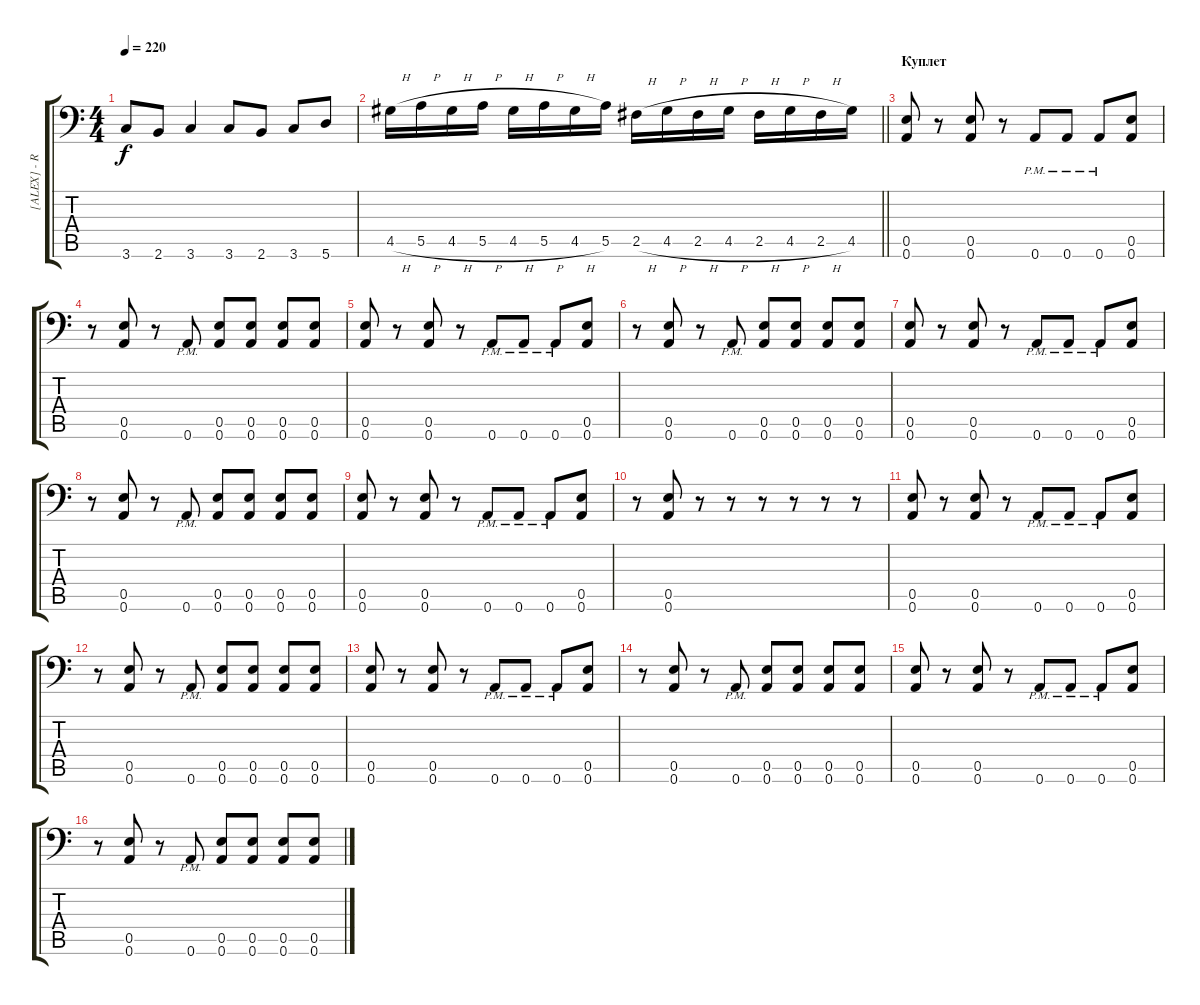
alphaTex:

\track ("[ALEX] - Rhythm" "[ALEX] - R") {instrument distortionguitar}
\staff {score tabs}
\tuning (B3 Gb3 D3 A2 E2 A1) {hide}
\ts (4 4)
\tempo 220
\clef f4
\ks c
3.6.8{dy f} 2.6.8 3.6.4 3.6.8 2.6.8 3.6.8 5.6.8 |
\barLineRight lightlight
4.5{h}.16 5.5{h}.16 4.5{h}.16 5.5{h}.16 4.5{h}.16 5.5{h}.16 4.5{h}.16 5.5.16 2.5{h}.16 4.5{h}.16 2.5{h}.16 4.5{h}.16 2.5{h}.16 4.5{h}.16 2.5{h}.16 4.5.16 |
\section ("" "Куплет")
(0.5 0.6).8 r.8 (0.5 0.6).8 r.8 0.6{pm}.8 0.6{pm}.8 0.6{pm}.8 (0.5 0.6).8 |
r.8 (0.5 0.6).8 r.8 0.6{pm}.8 (0.5 0.6).8 (0.5 0.6).8 (0.5 0.6).8 (0.5 0.6).8 |
(0.5 0.6).8 r.8 (0.5 0.6).8 r.8 0.6{pm}.8 0.6{pm}.8 0.6{pm}.8 (0.5 0.6).8 |
r.8 (0.5 0.6).8 r.8 0.6{pm}.8 (0.5 0.6).8 (0.5 0.6).8 (0.5 0.6).8 (0.5 0.6).8 |
(0.5 0.6).8 r.8 (0.5 0.6).8 r.8 0.6{pm}.8 0.6{pm}.8 0.6{pm}.8 (0.5 0.6).8 |
r.8 (0.5 0.6).8 r.8 0.6{pm}.8 (0.5 0.6).8 (0.5 0.6).8 (0.5 0.6).8 (0.5 0.6).8 |
(0.5 0.6).8 r.8 (0.5 0.6).8 r.8 0.6{pm}.8 0.6{pm}.8 0.6{pm}.8 (0.5 0.6).8 |
r.8 (0.5 0.6).8 r.8 r.8 r.8 r.8 r.8 r.8 |
(0.5 0.6).8 r.8 (0.5 0.6).8 r.8 0.6{pm}.8 0.6{pm}.8 0.6{pm}.8 (0.5 0.6).8 |
r.8 (0.5 0.6).8 r.8 0.6{pm}.8 (0.5 0.6).8 (0.5 0.6).8 (0.5 0.6).8 (0.5 0.6).8 |
(0.5 0.6).8 r.8 (0.5 0.6).8 r.8 0.6{pm}.8 0.6{pm}.8 0.6{pm}.8 (0.5 0.6).8 |
r.8 (0.5 0.6).8 r.8 0.6{pm}.8 (0.5 0.6).8 (0.5 0.6).8 (0.5 0.6).8 (0.5 0.6).8 |
(0.5 0.6).8 r.8 (0.5 0.6).8 r.8 0.6{pm}.8 0.6{pm}.8 0.6{pm}.8 (0.5 0.6).8 |
r.8 (0.5 0.6).8 r.8 0.6{pm}.8 (0.5 0.6).8 (0.5 0.6).8 (0.5 0.6).8 (0.5 0.6).8
